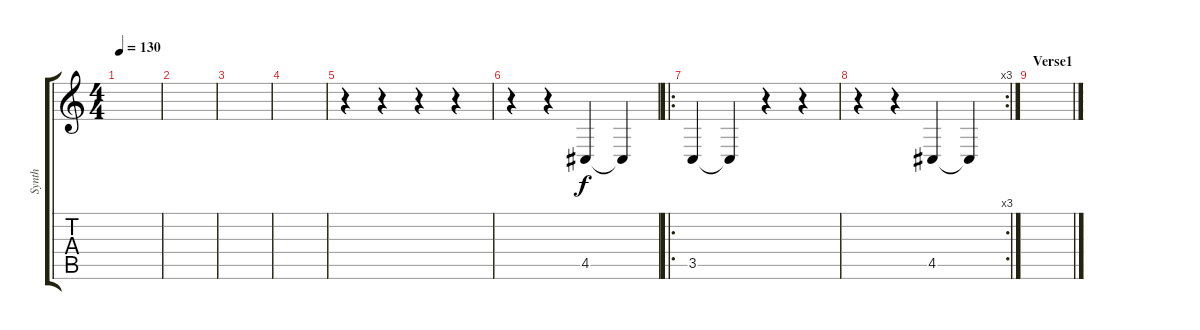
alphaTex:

\track ("Synth" "Synth") {instrument lead5charang}
\staff {score tabs}
\tuning (E4 B3 G3 D3 A2 E2) {hide}
\ts (4 4)
\tempo 130
\clef g2
\ks c
|
|
|
|
r.4 r.4 r.4 r.4 |
r.4 r.4 4.5.4 4.5{t}.4 |
\ro
3.5.4 3.5{t}.4 r.4 r.4 |
\rc 3
r.4 r.4 4.5.4 4.5{t}.4 |
\section ("" "Verse1")
